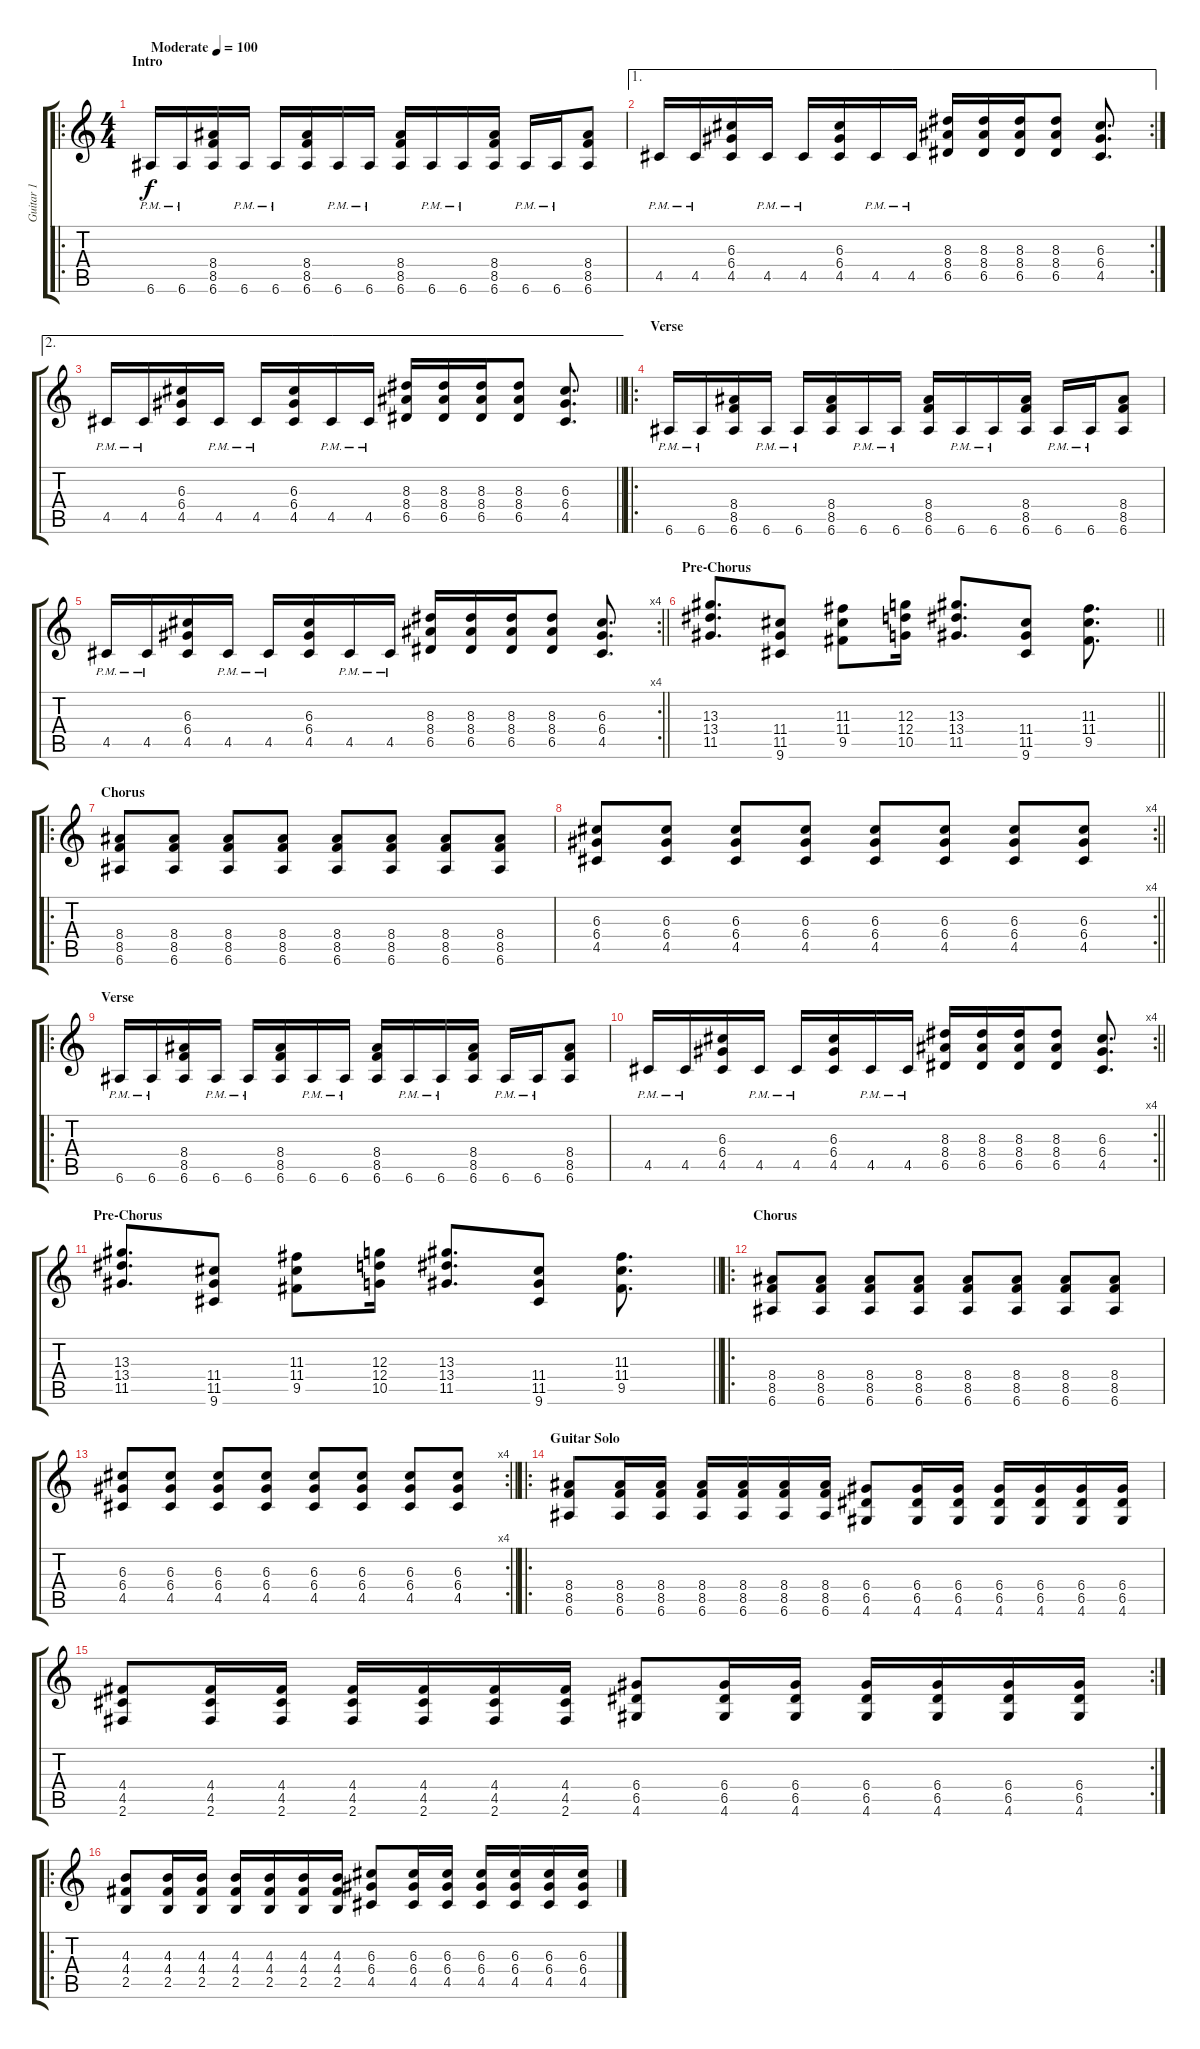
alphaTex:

\track ("Guitar 1" "Guitar 1") {instrument distortionguitar}
\staff {score tabs}
\tuning (E4 B3 G3 D3 A2 E2) {hide}
\ro
\ts (4 4)
\section ("" "Intro")
\tempo (100 "Moderate")
\clef g2
\ks c
6.6{pm}.16{dy f instrument distortionguitar} 6.6{pm}.16 (8.4 8.5 6.6).16 6.6{pm}.16 6.6{pm}.16 (8.4 8.5 6.6).16 6.6{pm}.16 6.6{pm}.16 (8.4 8.5 6.6).16 6.6{pm}.16 6.6{pm}.16 (8.4 8.5 6.6).16 6.6{pm}.16 6.6{pm}.16 (8.4 8.5 6.6).8 |
\ae 1
\rc 2
4.5{pm}.16 4.5{pm}.16 (6.3 6.4 4.5).16 4.5{pm}.16 4.5{pm}.16 (6.3 6.4 4.5).16 4.5{pm}.16 4.5{pm}.16 (8.3 8.4 6.5).16 (8.3 8.4 6.5).16 (8.3 8.4 6.5).16 (8.3 8.4 6.5).8 (6.3 6.4 4.5).8{d} |
\ae 2
\barLineRight lightlight
4.5{pm}.16 4.5{pm}.16 (6.3 6.4 4.5).16 4.5{pm}.16 4.5{pm}.16 (6.3 6.4 4.5).16 4.5{pm}.16 4.5{pm}.16 (8.3 8.4 6.5).16 (8.3 8.4 6.5).16 (8.3 8.4 6.5).16 (8.3 8.4 6.5).8 (6.3 6.4 4.5).8{d} |
\ro
\section ("" "Verse")
6.6{pm}.16 6.6{pm}.16 (8.4 8.5 6.6).16 6.6{pm}.16 6.6{pm}.16 (8.4 8.5 6.6).16 6.6{pm}.16 6.6{pm}.16 (8.4 8.5 6.6).16 6.6{pm}.16 6.6{pm}.16 (8.4 8.5 6.6).16 6.6{pm}.16 6.6{pm}.16 (8.4 8.5 6.6).8 |
\rc 4
\barLineRight lightlight
4.5{pm}.16 4.5{pm}.16 (6.3 6.4 4.5).16 4.5{pm}.16 4.5{pm}.16 (6.3 6.4 4.5).16 4.5{pm}.16 4.5{pm}.16 (8.3 8.4 6.5).16 (8.3 8.4 6.5).16 (8.3 8.4 6.5).16 (8.3 8.4 6.5).8 (6.3 6.4 4.5).8{d} |
\section ("" "Pre-Chorus")
\barLineRight lightlight
(13.3 13.4 11.5).8{d} (11.4 11.5 9.6).8 (11.3 11.4 9.5).8 (12.3 12.4 10.5).16 (13.3 13.4 11.5).8{d} (11.4 11.5 9.6).8 (11.3 11.4 9.5).8{d} |
\ro
\section ("" "Chorus")
(8.4 8.5 6.6).8 (8.4 8.5 6.6).8 (8.4 8.5 6.6).8 (8.4 8.5 6.6).8 (8.4 8.5 6.6).8 (8.4 8.5 6.6).8 (8.4 8.5 6.6).8 (8.4 8.5 6.6).8 |
\rc 4
\barLineRight lightlight
(6.3 6.4 4.5).8 (6.3 6.4 4.5).8 (6.3 6.4 4.5).8 (6.3 6.4 4.5).8 (6.3 6.4 4.5).8 (6.3 6.4 4.5).8 (6.3 6.4 4.5).8 (6.3 6.4 4.5).8 |
\ro
\section ("" "Verse")
6.6{pm}.16 6.6{pm}.16 (8.4 8.5 6.6).16 6.6{pm}.16 6.6{pm}.16 (8.4 8.5 6.6).16 6.6{pm}.16 6.6{pm}.16 (8.4 8.5 6.6).16 6.6{pm}.16 6.6{pm}.16 (8.4 8.5 6.6).16 6.6{pm}.16 6.6{pm}.16 (8.4 8.5 6.6).8 |
\rc 4
\barLineRight lightlight
4.5{pm}.16 4.5{pm}.16 (6.3 6.4 4.5).16 4.5{pm}.16 4.5{pm}.16 (6.3 6.4 4.5).16 4.5{pm}.16 4.5{pm}.16 (8.3 8.4 6.5).16 (8.3 8.4 6.5).16 (8.3 8.4 6.5).16 (8.3 8.4 6.5).8 (6.3 6.4 4.5).8{d} |
\section ("" "Pre-Chorus")
\barLineRight lightlight
(13.3 13.4 11.5).8{d} (11.4 11.5 9.6).8 (11.3 11.4 9.5).8 (12.3 12.4 10.5).16 (13.3 13.4 11.5).8{d} (11.4 11.5 9.6).8 (11.3 11.4 9.5).8{d} |
\ro
\section ("" "Chorus")
(8.4 8.5 6.6).8 (8.4 8.5 6.6).8 (8.4 8.5 6.6).8 (8.4 8.5 6.6).8 (8.4 8.5 6.6).8 (8.4 8.5 6.6).8 (8.4 8.5 6.6).8 (8.4 8.5 6.6).8 |
\rc 4
\barLineRight lightlight
(6.3 6.4 4.5).8 (6.3 6.4 4.5).8 (6.3 6.4 4.5).8 (6.3 6.4 4.5).8 (6.3 6.4 4.5).8 (6.3 6.4 4.5).8 (6.3 6.4 4.5).8 (6.3 6.4 4.5).8 |
\ro
\section ("" "Guitar Solo")
(8.4 8.5 6.6).8 (8.4 8.5 6.6).16 (8.4 8.5 6.6).16 (8.4 8.5 6.6).16 (8.4 8.5 6.6).16 (8.4 8.5 6.6).16 (8.4 8.5 6.6).16 (6.4 6.5 4.6).8 (6.4 6.5 4.6).16 (6.4 6.5 4.6).16 (6.4 6.5 4.6).16 (6.4 6.5 4.6).16 (6.4 6.5 4.6).16 (6.4 6.5 4.6).16 |
\rc 2
(4.4 4.5 2.6).8 (4.4 4.5 2.6).16 (4.4 4.5 2.6).16 (4.4 4.5 2.6).16 (4.4 4.5 2.6).16 (4.4 4.5 2.6).16 (4.4 4.5 2.6).16 (6.4 6.5 4.6).8 (6.4 6.5 4.6).16 (6.4 6.5 4.6).16 (6.4 6.5 4.6).16 (6.4 6.5 4.6).16 (6.4 6.5 4.6).16 (6.4 6.5 4.6).16 |
\ro
(4.3 4.4 2.5).8 (4.3 4.4 2.5).16 (4.3 4.4 2.5).16 (4.3 4.4 2.5).16 (4.3 4.4 2.5).16 (4.3 4.4 2.5).16 (4.3 4.4 2.5).16 (6.3 6.4 4.5).8 (6.3 6.4 4.5).16 (6.3 6.4 4.5).16 (6.3 6.4 4.5).16 (6.3 6.4 4.5).16 (6.3 6.4 4.5).16 (6.3 6.4 4.5).16
